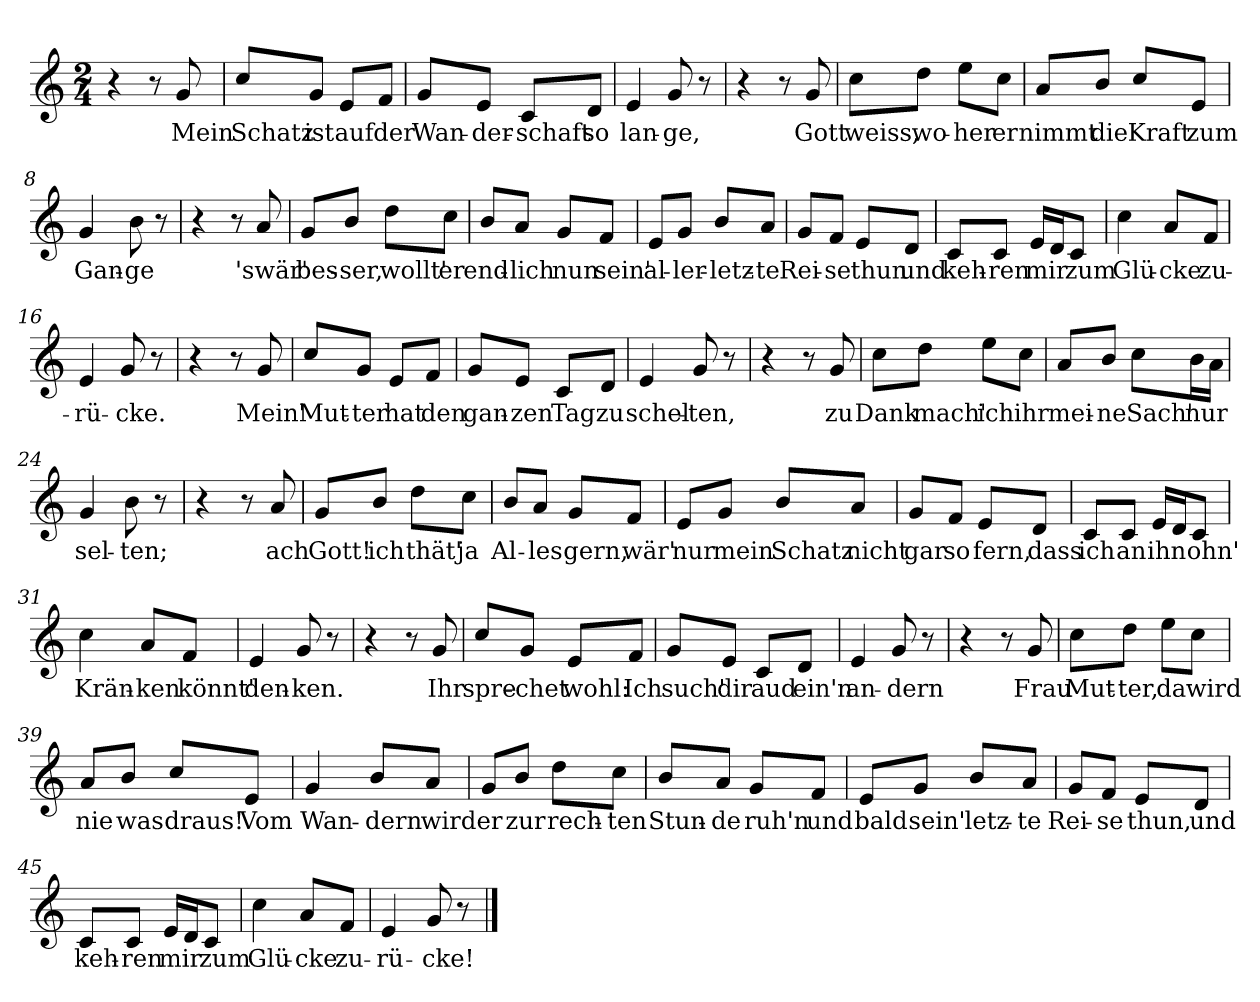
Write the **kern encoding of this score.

**kern	**text
*part1	*part1
*staff1	*staff1
*clefG2	*
*k[]	*
*M2/4	*
=1	=1
4r	.
8r	.
!	!LO:LY:b
8g/	Mein
=2	=2
!	!LO:LY:b
8cc/L	Schatz
!	!LO:LY:b
8g/J	ist
!	!LO:LY:b
8e/L	auf
!	!LO:LY:b
8f/J	der
=3	=3
!	!LO:LY:b
8g/L	Wan-
!	!LO:LY:b
8e/J	-der-
!	!LO:LY:b
8c/L	-schaft
!	!LO:LY:b
8d/J	so
=4	=4
!	!LO:LY:b
4e/	lan-
!	!LO:LY:b
8g/	-ge,
8r	.
=5	=5
4r	.
8r	.
!	!LO:LY:b
8g/	Gott
=6	=6
!	!LO:LY:b
8cc\L	weiss,
!	!LO:LY:b
8dd\J	wo-
!	!LO:LY:b
8ee\L	-her
!	!LO:LY:b
8cc\J	er
=7	=7
!	!LO:LY:b
8a/L	nimmt
!	!LO:LY:b
8b/J	die
!	!LO:LY:b
8cc/L	Kraft
!	!LO:LY:b
8e/J	zum
!!LO:LB:g=z
=8	=8
!	!LO:LY:b
4g/	Gan-
!	!LO:LY:b
8b\	-ge
8r	.
=9	=9
4r	.
8r	.
!	!LO:LY:b
8a/	'swär'
=10	=10
!	!LO:LY:b
8g/L	bes-
!	!LO:LY:b
8b/J	-ser,
!	!LO:LY:b
8dd\L	wollt'
!	!LO:LY:b
8cc\J	er
=11	=11
!	!LO:LY:b
8b/L	end-
!	!LO:LY:b
8a/J	-lich
!	!LO:LY:b
8g/L	nun
!	!LO:LY:b
8f/J	sein'
=12	=12
!	!LO:LY:b
8e/L	al-
!	!LO:LY:b
8g/J	-ler-
!	!LO:LY:b
8b/L	-letz-
!	!LO:LY:b
8a/J	-te
=13	=13
!	!LO:LY:b
8g/L	Rei-
!	!LO:LY:b
8f/J	-se
!	!LO:LY:b
8e/L	thun
!	!LO:LY:b
8d/J	und
=14	=14
!	!LO:LY:b
8c/L	keh-
!	!LO:LY:b
8c/J	-ren
!	!LO:LY:b
16e/LL	mir
16d/J	.
!	!LO:LY:b
8c/J	zum
=15	=15
!	!LO:LY:b
4cc\	Glü-
!	!LO:LY:b
8a/L	-cke
!	!LO:LY:b
8f/J	zu-
!!LO:LB:g=z
=16	=16
!	!LO:LY:b
4e/	-rü-
!	!LO:LY:b
8g/	-cke.
8r	.
=17	=17
4r	.
8r	.
!	!LO:LY:b
8g/	Mein'
=18	=18
!	!LO:LY:b
8cc/L	Mut-
!	!LO:LY:b
8g/J	-ter
!	!LO:LY:b
8e/L	hat
!	!LO:LY:b
8f/J	den
=19	=19
!	!LO:LY:b
8g/L	gan-
!	!LO:LY:b
8e/J	-zen
!	!LO:LY:b
8c/L	Tag
!	!LO:LY:b
8d/J	zu
=20	=20
!	!LO:LY:b
4e/	schel-
!	!LO:LY:b
8g/	-ten,
8r	.
=21	=21
4r	.
8r	.
!	!LO:LY:b
8g/	zu
=22	=22
!	!LO:LY:b
8cc\L	Dank
!	!LO:LY:b
8dd\J	mach'
!	!LO:LY:b
8ee\L	ich
!	!LO:LY:b
8cc\J	ihr
=23	=23
!	!LO:LY:b
8a/L	mei-
!	!LO:LY:b
8b/J	-ne
!	!LO:LY:b
8cc\L	Sach'
!	!LO:LY:b
16b\L	nur
16a\JJ	.
!!LO:LB:g=z
=24	=24
!	!LO:LY:b
4g/	sel-
!	!LO:LY:b
8b\	-ten;
8r	.
=25	=25
4r	.
8r	.
!	!LO:LY:b
8a/	ach
=26	=26
!	!LO:LY:b
8g/L	Gott!
!	!LO:LY:b
8b/J	ich
!	!LO:LY:b
8dd\L	thät'
!	!LO:LY:b
8cc\J	ja
=27	=27
!	!LO:LY:b
8b/L	Al-
!	!LO:LY:b
8a/J	-les
!	!LO:LY:b
8g/L	gern,
!	!LO:LY:b
8f/J	wär'
=28	=28
!	!LO:LY:b
8e/L	nur
!	!LO:LY:b
8g/J	mein
!	!LO:LY:b
8b/L	Schatz
!	!LO:LY:b
8a/J	nicht
=29	=29
!	!LO:LY:b
8g/L	gar
!	!LO:LY:b
8f/J	so
!	!LO:LY:b
8e/L	fern,
!	!LO:LY:b
8d/J	dass
=30	=30
!	!LO:LY:b
8c/L	ich
!	!LO:LY:b
8c/J	an
!	!LO:LY:b
16e/LL	ihn
16d/J	.
!	!LO:LY:b
8c/J	ohn'
!!LO:LB:g=z
=31	=31
!	!LO:LY:b
4cc\	Krän-
!	!LO:LY:b
8a/L	-ken
!	!LO:LY:b
8f/J	könnt'
=32	=32
!	!LO:LY:b
4e/	den-
!	!LO:LY:b
8g/	-ken.
8r	.
=33	=33
4r	.
8r	.
!	!LO:LY:b
8g/	Ihr
=34	=34
!	!LO:LY:b
8cc/L	spre-
!	!LO:LY:b
8g/J	-chet
!	!LO:LY:b
8e/L	wohl:
!	!LO:LY:b
8f/J	Ich
=35	=35
!	!LO:LY:b
8g/L	such'
!	!LO:LY:b
8e/J	dir
!	!LO:LY:b
8c/L	aud
!	!LO:LY:b
8d/J	ein'n
=36	=36
!	!LO:LY:b
4e/	an-
!	!LO:LY:b
8g/	-dern
8r	.
=37	=37
4r	.
8r	.
!	!LO:LY:b
8g/	Frau
=38	=38
!	!LO:LY:b
8cc\L	Mut-
!	!LO:LY:b
8dd\J	-ter,
!	!LO:LY:b
8ee\L	da
!	!LO:LY:b
8cc\J	wird
!!LO:LB:g=z
=39	=39
!	!LO:LY:b
8a/L	nie
!	!LO:LY:b
8b/J	was
!	!LO:LY:b
8cc/L	draus!
!	!LO:LY:b
8e/J	Vom
=40	=40
!	!LO:LY:b
4g/	Wan-
!	!LO:LY:b
8b/L	-dern
!	!LO:LY:b
8a/J	wird
=41	=41
!	!LO:LY:b
8g/L	er
!	!LO:LY:b
8b/J	zur
!	!LO:LY:b
8dd\L	rech-
!	!LO:LY:b
8cc\J	-ten
=42	=42
!	!LO:LY:b
8b/L	Stun-
!	!LO:LY:b
8a/J	-de
!	!LO:LY:b
8g/L	ruh'n
!	!LO:LY:b
8f/J	und
=43	=43
!	!LO:LY:b
8e/L	bald
!	!LO:LY:b
8g/J	sein'
!	!LO:LY:b
8b/L	letz-
!	!LO:LY:b
8a/J	-te
=44	=44
!	!LO:LY:b
8g/L	Rei-
!	!LO:LY:b
8f/J	-se
!	!LO:LY:b
8e/L	thun,
!	!LO:LY:b
8d/J	und
!!LO:LB:g=z
=45	=45
!	!LO:LY:b
8c/L	keh-
!	!LO:LY:b
8c/J	-ren
!	!LO:LY:b
16e/LL	mir
16d/J	.
!	!LO:LY:b
8c/J	zum
=46	=46
!	!LO:LY:b
4cc\	Glü-
!	!LO:LY:b
8a/L	-cke
!	!LO:LY:b
8f/J	zu-
=47	=47
!	!LO:LY:b
4e/	-rü-
!	!LO:LY:b
8g/	-cke!
8r	.
==	==
*-	*-
